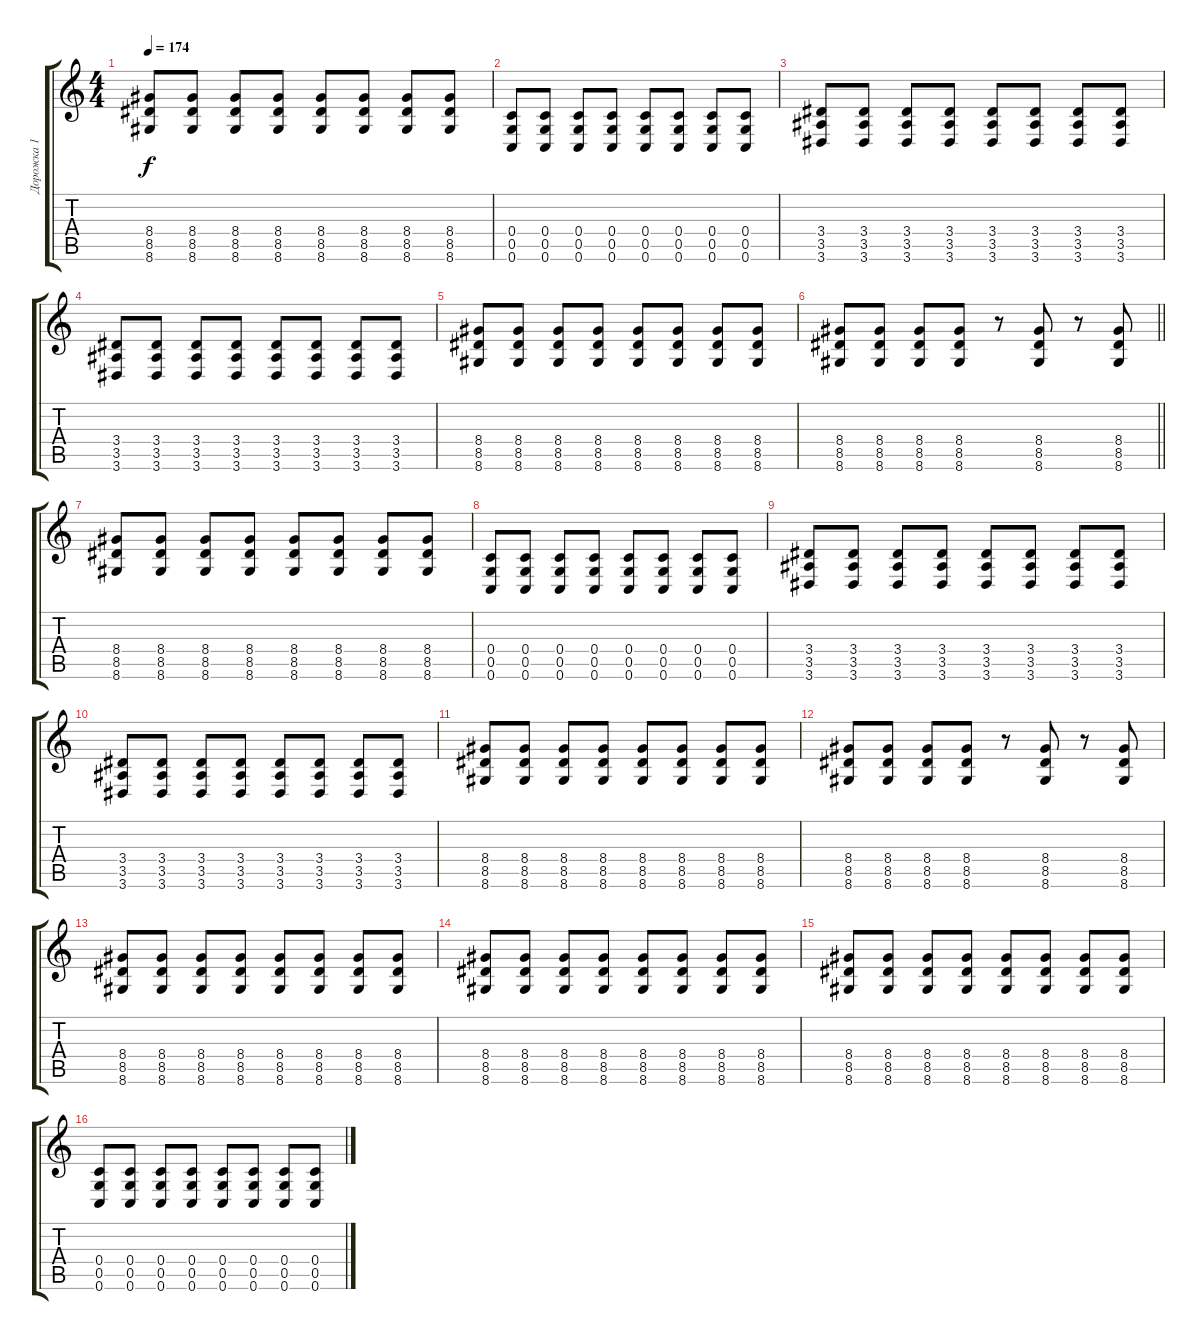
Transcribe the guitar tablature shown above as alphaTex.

\track ("Дорожка 1" "Дорожка 1") {instrument distortionguitar}
\staff {score tabs}
\tuning (D4 A3 F3 C3 G2 C2) {hide}
\ts (4 4)
\tempo 174
\clef g2
\ks c
(8.4 8.5 8.6).8{dy f} (8.4 8.5 8.6).8 (8.4 8.5 8.6).8 (8.4 8.5 8.6).8 (8.4 8.5 8.6).8 (8.4 8.5 8.6).8 (8.4 8.5 8.6).8 (8.4 8.5 8.6).8 |
(0.4 0.5 0.6).8 (0.4 0.5 0.6).8 (0.4 0.5 0.6).8 (0.4 0.5 0.6).8 (0.4 0.5 0.6).8 (0.4 0.5 0.6).8 (0.4 0.5 0.6).8 (0.4 0.5 0.6).8 |
(3.4 3.5 3.6).8 (3.4 3.5 3.6).8 (3.4 3.5 3.6).8 (3.4 3.5 3.6).8 (3.4 3.5 3.6).8 (3.4 3.5 3.6).8 (3.4 3.5 3.6).8 (3.4 3.5 3.6).8 |
(3.4 3.5 3.6).8 (3.4 3.5 3.6).8 (3.4 3.5 3.6).8 (3.4 3.5 3.6).8 (3.4 3.5 3.6).8 (3.4 3.5 3.6).8 (3.4 3.5 3.6).8 (3.4 3.5 3.6).8 |
(8.4 8.5 8.6).8 (8.4 8.5 8.6).8 (8.4 8.5 8.6).8 (8.4 8.5 8.6).8 (8.4 8.5 8.6).8 (8.4 8.5 8.6).8 (8.4 8.5 8.6).8 (8.4 8.5 8.6).8 |
\barLineRight lightlight
(8.4 8.5 8.6).8 (8.4 8.5 8.6).8 (8.4 8.5 8.6).8 (8.4 8.5 8.6).8 r.8 (8.4 8.5 8.6).8 r.8 (8.4 8.5 8.6).8 |
(8.4 8.5 8.6).8 (8.4 8.5 8.6).8 (8.4 8.5 8.6).8 (8.4 8.5 8.6).8 (8.4 8.5 8.6).8 (8.4 8.5 8.6).8 (8.4 8.5 8.6).8 (8.4 8.5 8.6).8 |
(0.4 0.5 0.6).8 (0.4 0.5 0.6).8 (0.4 0.5 0.6).8 (0.4 0.5 0.6).8 (0.4 0.5 0.6).8 (0.4 0.5 0.6).8 (0.4 0.5 0.6).8 (0.4 0.5 0.6).8 |
(3.4 3.5 3.6).8 (3.4 3.5 3.6).8 (3.4 3.5 3.6).8 (3.4 3.5 3.6).8 (3.4 3.5 3.6).8 (3.4 3.5 3.6).8 (3.4 3.5 3.6).8 (3.4 3.5 3.6).8 |
(3.4 3.5 3.6).8 (3.4 3.5 3.6).8 (3.4 3.5 3.6).8 (3.4 3.5 3.6).8 (3.4 3.5 3.6).8 (3.4 3.5 3.6).8 (3.4 3.5 3.6).8 (3.4 3.5 3.6).8 |
(8.4 8.5 8.6).8 (8.4 8.5 8.6).8 (8.4 8.5 8.6).8 (8.4 8.5 8.6).8 (8.4 8.5 8.6).8 (8.4 8.5 8.6).8 (8.4 8.5 8.6).8 (8.4 8.5 8.6).8 |
(8.4 8.5 8.6).8 (8.4 8.5 8.6).8 (8.4 8.5 8.6).8 (8.4 8.5 8.6).8 r.8 (8.4 8.5 8.6).8 r.8 (8.4 8.5 8.6).8 |
(8.4 8.5 8.6).8 (8.4 8.5 8.6).8 (8.4 8.5 8.6).8 (8.4 8.5 8.6).8 (8.4 8.5 8.6).8 (8.4 8.5 8.6).8 (8.4 8.5 8.6).8 (8.4 8.5 8.6).8 |
(8.4 8.5 8.6).8 (8.4 8.5 8.6).8 (8.4 8.5 8.6).8 (8.4 8.5 8.6).8 (8.4 8.5 8.6).8 (8.4 8.5 8.6).8 (8.4 8.5 8.6).8 (8.4 8.5 8.6).8 |
(8.4 8.5 8.6).8 (8.4 8.5 8.6).8 (8.4 8.5 8.6).8 (8.4 8.5 8.6).8 (8.4 8.5 8.6).8 (8.4 8.5 8.6).8 (8.4 8.5 8.6).8 (8.4 8.5 8.6).8 |
(0.4 0.5 0.6).8 (0.4 0.5 0.6).8 (0.4 0.5 0.6).8 (0.4 0.5 0.6).8 (0.4 0.5 0.6).8 (0.4 0.5 0.6).8 (0.4 0.5 0.6).8 (0.4 0.5 0.6).8
